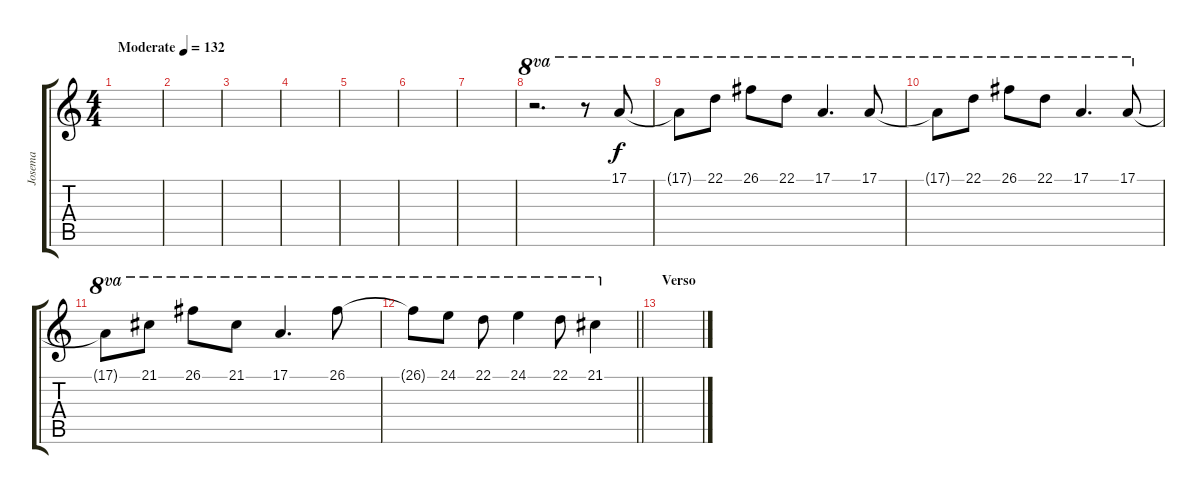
\track ("Josema" "Josema") {instrument piccolo}
\staff {score tabs}
\tuning (E4 B3 G3 D3 A2 E2) {hide}
\ts (4 4)
\tempo (132 "Moderate")
\clef g2
\ks c
|
|
|
|
|
|
|
r.2{d ot 8va} r.8{ot 8va} 17.1.8{ot 8va} |
17.1{t}.8{ot 8va} 22.1.8{ot 8va} 26.1.8{ot 8va} 22.1.8{ot 8va} 17.1.4{d ot 8va} 17.1.8{ot 8va} |
17.1{t}.8{ot 8va} 22.1.8{ot 8va} 26.1.8{ot 8va} 22.1.8{ot 8va} 17.1.4{d ot 8va} 17.1.8{ot 8va} |
17.1{t}.8{ot 8va} 21.1.8{ot 8va} 26.1.8{ot 8va} 21.1.8{ot 8va} 17.1.4{d ot 8va} 26.1.8{ot 8va} |
\barLineRight lightlight
26.1{t}.8{ot 8va} 24.1.8{ot 8va} 22.1.8{ot 8va} 24.1.4{ot 8va} 22.1.8{ot 8va} 21.1.4{ot 8va} |
\section ("" "Verso")
